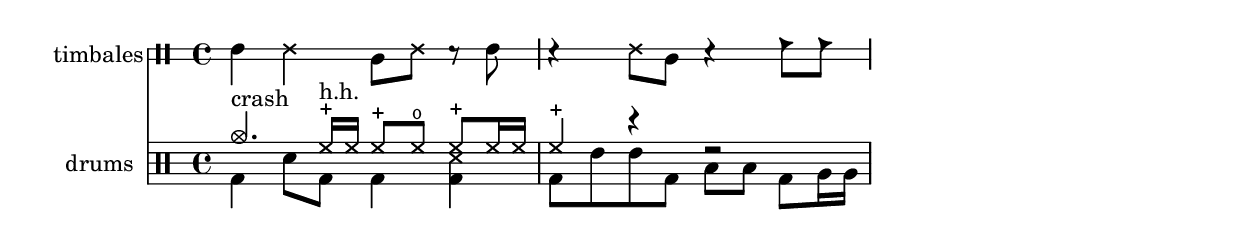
%% Do not edit this file; it is automatically
%% generated from LSR http://lsr.dsi.unimi.it
%% This file is in the public domain.
\version "2.13.16"

\header {
  lsrtags = "rhythms, percussion"

%% Translation of GIT committish: 5a7301fc350ffc3ab5bd3a2084c91666c9e9a549
  texidoces = "
Mediante la utilización de las potentes herramientas preconfiguradas
como la función @code{\\drummode} y el contexto @code{DrumStaff}, la
introducción de partes para percusión es muy fácil: las percusiones se
sitúan en sus propias posiciones de pentagrama (con una clave
especial) y tienen las cabezas correspondientes al instrumento.  Es
posible añadir un símbolo adicional a la percusión o reducir el número
de líneas.

"
  doctitlees = "Escritura de partes de percusión"

%% Translation of GIT committish: 9a65042d49324f2e3dff18c4b0858def81232eea
  texidocfr = "
Grâce à la puissance des outils préconfigurés tels que la fonction
@code{\\drummode} et le contexte @code{DrumStaff}, la saisie de
parties pour percussions est extrêmement simplifiée : chaque composant
d'une batterie trouve sa place sur une portée dédiée (avec une clef
spécifique) et les têtes de note sont spécifiques à chaque élément.
Il est également possible d'affecter un symbole particulier à chaque
élément, tout comme de restreindre le nombre de lignes de la portée.

"

  doctitlefr = "Ajout de parties de batterie"


  texidoc = "
Using the powerful pre-configured tools such as the @code{\\drummode}
function and the @code{DrumStaff} context, inputting drum parts is
quite easy: drums are placed at their own staff positions (with a
special clef symbol) and have note heads according to the drum.
Attaching an extra symbol to the drum or restricting the number of
lines is possible.

"
  doctitle = "Adding drum parts"
} % begin verbatim

drh = \drummode { cymc4.^"crash" hhc16^"h.h." hh hhc8 hho hhc8 hh16 hh hhc4 r4 r2 }
drl = \drummode { bd4 sn8 bd bd4 << bd ss >>  bd8 tommh tommh bd toml toml bd tomfh16 tomfh }
timb = \drummode { timh4 ssh timl8 ssh r timh r4 ssh8 timl r4 cb8 cb }

\score {
  <<
    \new DrumStaff \with {
      drumStyleTable = #timbales-style
      \override StaffSymbol #'line-count = #2
      \override BarLine #'bar-size = #2
    } <<
      \set Staff.instrumentName = #"timbales"
      \timb
    >>
    \new DrumStaff <<
      \set Staff.instrumentName = #"drums"
      \new DrumVoice { \stemUp \drh }
      \new DrumVoice { \stemDown \drl }
    >>
  >>
  \layout { }
  \midi {
    \context {
      \Score
      tempoWholesPerMinute = #(ly:make-moment 120 4)
    }
  }
}

